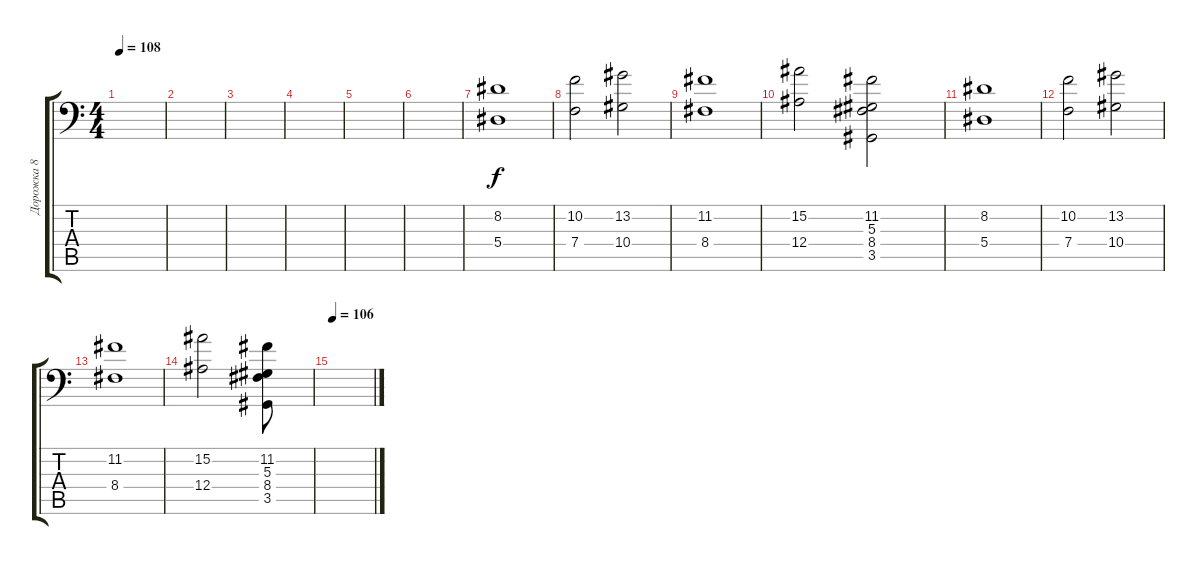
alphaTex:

\track ("Дорожка 8" "Дорожка 8") {instrument violin}
\staff {score tabs}
\tuning (C4 G3 Eb3 Bb2 F2 Bb1) {hide}
\ts (4 4)
\tempo 108
\clef f4
\ks c
|
|
|
|
|
|
(8.2 5.4).1 |
(10.2 7.4).2 (13.2 10.4).2 |
(11.2 8.4).1 |
(15.2 12.4).2 (11.2 5.3 8.4 3.5).2 |
(8.2 5.4).1 |
(10.2 7.4).2 (13.2 10.4).2 |
(11.2 8.4).1 |
(15.2 12.4).2 (11.2 5.3 8.4 3.5).8 |
\tempo 106
